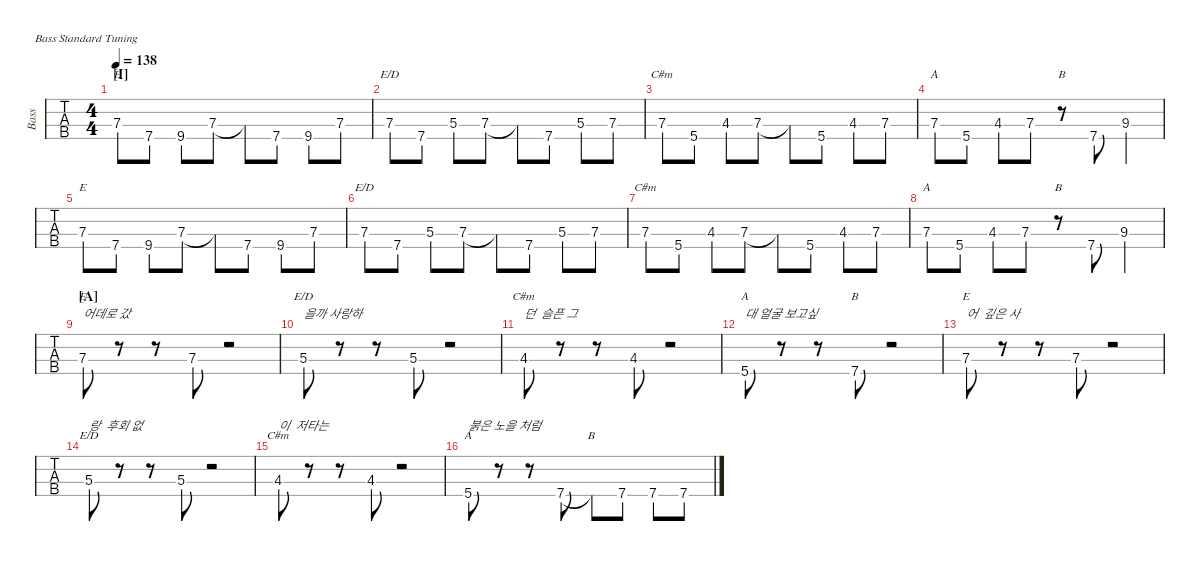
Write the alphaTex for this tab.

\defaultSystemsLayout 4
\hideDynamics
\bracketExtendMode nobrackets
\track ("Bass" "Bass") {defaultSystemsLayout 4 instrument electricbassfinger}
\staff {tabs}
\tuning (G2 D2 A1 E1)
\chord ("E" x x 7 x) {firstfret 7 showdiagram false showfingering false}
\chord ("E/D" x x 5 x) {showdiagram false showfingering false}
\chord ("C#m" x x 4 x) {showdiagram false showfingering false}
\chord ("A" x x x 5) {showdiagram false showfingering false}
\chord ("B" x x x x)
\chord ("E/D" x x 7 x) {firstfret 7 showdiagram false showfingering false}
\chord ("C#m" x x 7 x) {firstfret 7 showdiagram false showfingering false}
\chord ("A" x x 7 x) {firstfret 7 showdiagram false showfingering false}
\chord ("B" x x x 7) {firstfret 7 showdiagram false showfingering false}
\ts (4 4)
\section ("I" "")
\tempo 138
\clef f4
\ks c
7.3.8{ch "E" dy mf} 7.4.8 9.4{acc #}.8 7.3.8 7.3{t}.8 7.4.8 9.4{acc #}.8 7.3.8 |
7.3.8{ch "E/D"} 7.4.8 5.3.8 7.3.8 7.3{t}.8 7.4.8 5.3.8 7.3.8 |
7.3.8{ch "C#m"} 5.4.8 4.3{acc #}.8 7.3.8 7.3{t}.8 5.4.8 4.3{acc #}.8 7.3.8 |
7.3.8{ch "A"} 5.4.8 4.3{acc #}.8 7.3.8 r.8{ch "B"} 7.4.8 9.3{acc #}.4 |
7.3.8{ch "E"} 7.4.8 9.4{acc #}.8 7.3.8 7.3{t}.8 7.4.8 9.4{acc #}.8 7.3.8 |
7.3.8{ch "E/D"} 7.4.8 5.3.8 7.3.8 7.3{t}.8 7.4.8 5.3.8 7.3.8 |
7.3.8{ch "C#m"} 5.4.8 4.3{acc #}.8 7.3.8 7.3{t}.8 5.4.8 4.3{acc #}.8 7.3.8 |
7.3.8{ch "A"} 5.4.8 4.3{acc #}.8 7.3.8 r.8{ch "B"} 7.4.8 9.3{acc #}.4 |
\section ("A" "")
7.3.8{ch "E" txt "어데로 갔"} r.8 r.8 7.3.8 r.2 |
5.3.8{ch "E/D" txt "을까 사랑하"} r.8 r.8 5.3.8 r.2 |
4.3{acc #}.8{ch "C#m" txt "던  슬픈 그"} r.8 r.8 4.3{acc #}.8 r.2 |
5.4.8{ch "A" txt "대 얼굴 보고싶"} r.8 r.8 7.4.8{ch "B"} r.2 |
7.3.8{ch "E" txt "어  깊은 사"} r.8 r.8 7.3.8 r.2 |
5.3.8{ch "E/D" txt "랑  후회 없"} r.8 r.8 5.3.8 r.2 |
4.3{acc #}.8{ch "C#m" txt "이  저타는 "} r.8 r.8 4.3{acc #}.8 r.2 |
5.4.8{ch "A" txt "붉은 노을 처럼"} r.8 r.8 7.4.8 7.4{t}.8{ch "B"} 7.4.8 7.4.8 7.4.8
